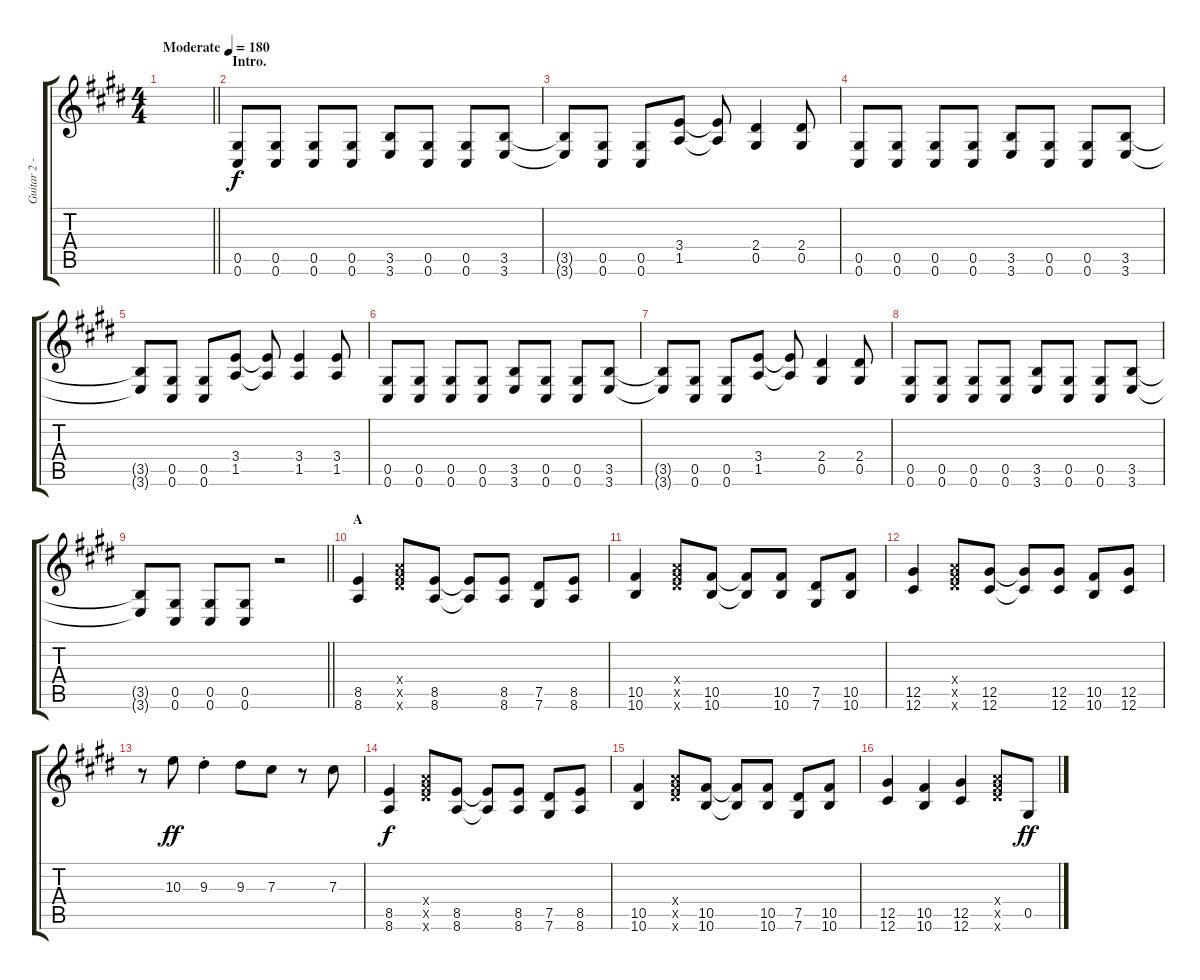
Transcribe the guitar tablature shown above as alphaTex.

\track ("Guitar 2 - Reno" "Guitar 2 -") {instrument distortionguitar}
\staff {score tabs}
\tuning (Eb4 Bb3 Gb3 Db3 Ab2 Db2) {hide}
\ts (4 4)
\tempo (180 "Moderate")
\clef g2
\barLineRight lightlight
\ks e
|
\section ("" "Intro.")
(0.5 0.6).8 (0.5 0.6).8 (0.5 0.6).8 (0.5 0.6).8 (3.5 3.6).8 (0.5 0.6).8 (0.5 0.6).8 (3.5 3.6).8 |
(3.5{t} 3.6{t}).8 (0.5 0.6).8 (0.5 0.6).8 (3.4 1.5).8 (3.4{t} 1.5{t}).8 (2.4 0.5).4 (2.4 0.5).8 |
(0.5 0.6).8 (0.5 0.6).8 (0.5 0.6).8 (0.5 0.6).8 (3.5 3.6).8 (0.5 0.6).8 (0.5 0.6).8 (3.5 3.6).8 |
(3.5{t} 3.6{t}).8 (0.5 0.6).8 (0.5 0.6).8 (3.4 1.5).8 (3.4{t} 1.5{t}).8 (3.4 1.5).4 (3.4 1.5).8 |
(0.5 0.6).8 (0.5 0.6).8 (0.5 0.6).8 (0.5 0.6).8 (3.5 3.6).8 (0.5 0.6).8 (0.5 0.6).8 (3.5 3.6).8 |
(3.5{t} 3.6{t}).8 (0.5 0.6).8 (0.5 0.6).8 (3.4 1.5).8 (3.4{t} 1.5{t}).8 (2.4 0.5).4 (2.4 0.5).8 |
(0.5 0.6).8 (0.5 0.6).8 (0.5 0.6).8 (0.5 0.6).8 (3.5 3.6).8 (0.5 0.6).8 (0.5 0.6).8 (3.5 3.6).8 |
\barLineRight lightlight
(3.5{t} 3.6{t}).8 (0.5 0.6).8 (0.5 0.6).8 (0.5 0.6).8 r.2 |
\section ("" "A")
(8.5 8.6).4 (8.4{x} 10.5{x} 14.6{x}).8 (8.5 8.6).8 (8.5{t} 8.6{t}).8 (8.5 8.6).8 (7.5 7.6).8 (8.5 8.6).8 |
(10.5 10.6).4 (8.4{x} 10.5{x} 14.6{x}).8 (10.5 10.6).8 (10.5{t} 10.6{t}).8 (10.5 10.6).8 (7.5 7.6).8 (10.5 10.6).8 |
(12.5 12.6).4 (8.4{x} 10.5{x} 14.6{x}).8 (12.5 12.6).8 (12.5{t} 12.6{t}).8 (12.5 12.6).8 (10.5 10.6).8 (12.5 12.6).8 |
r.8 10.3.8{dy ff} 9.3{st}.4 9.3.8 7.3.8 r.8 7.3.8 |
(8.5 8.6).4{dy f} (8.4{x} 10.5{x} 14.6{x}).8 (8.5 8.6).8 (8.5{t} 8.6{t}).8 (8.5 8.6).8 (7.5 7.6).8 (8.5 8.6).8 |
(10.5 10.6).4 (8.4{x} 10.5{x} 14.6{x}).8 (10.5 10.6).8 (10.5{t} 10.6{t}).8 (10.5 10.6).8 (7.5 7.6).8 (10.5 10.6).8 |
(12.5 12.6).4 (10.5 10.6).4 (12.5 12.6).4 (8.4{x} 10.5{x} 14.6{x}).8 0.5.8{dy ff}
